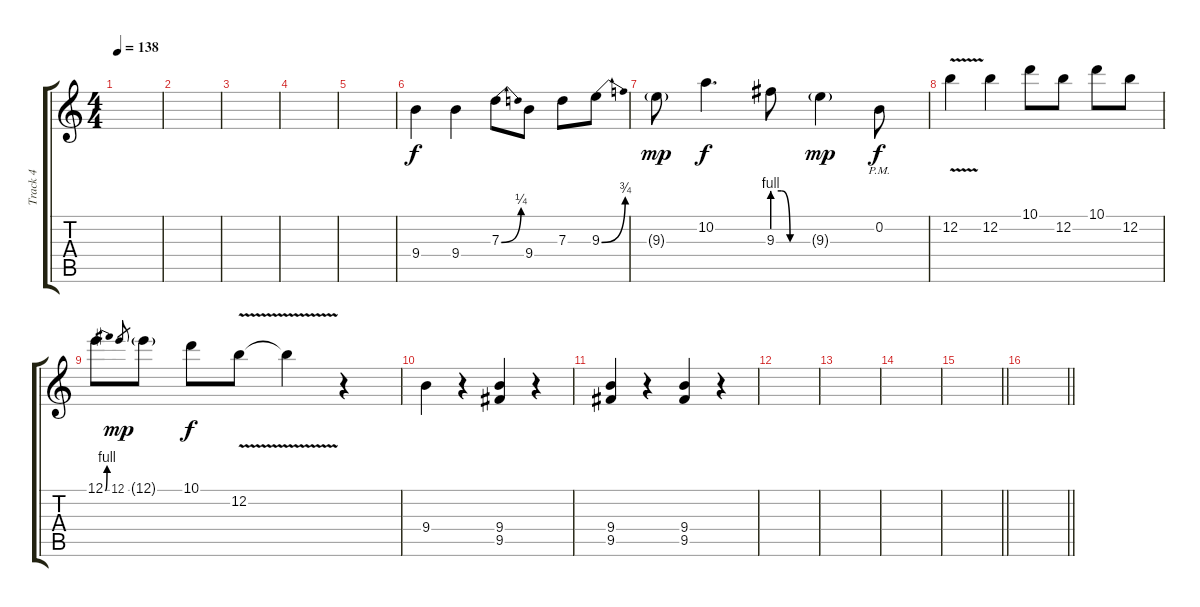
\track ("Track 4" "Track 4") {instrument overdrivenguitar}
\staff {score tabs}
\tuning (E4 B3 G3 D3 A2 E2) {hide}
\ts (4 4)
\tempo 138
\clef g2
\ks c
|
|
|
|
|
9.4.4 9.4.4 7.3{be (bend 0 0 60 1)}.8 9.4.8 7.3.8 9.3{be (bend 0 0 60 3)}.8 |
9.3{g}.8{dy mp} 10.2.4{d dy f} 9.3{be (custom 0 4 15 4 30 0 60 0)}.8 9.3{g}.4{dy mp} 0.2{pm}.8{dy f} |
12.2{v}.4 12.2.4 10.1.8 12.2.8 10.1.8 12.2.8 |
12.1{be (bend 0 0 60 4)}.8 12.1.8{gr dy mp} 12.1{g}.8 10.1.8{dy f} 12.2{v}.8 12.2{t}.4 r.4 |
9.4.4 r.4 (9.4 9.5).4 r.4 |
(9.4 9.5).4 r.4 (9.4 9.5).4 r.4 |
|
|
|
\barLineRight lightlight
|
\barLineRight lightlight
